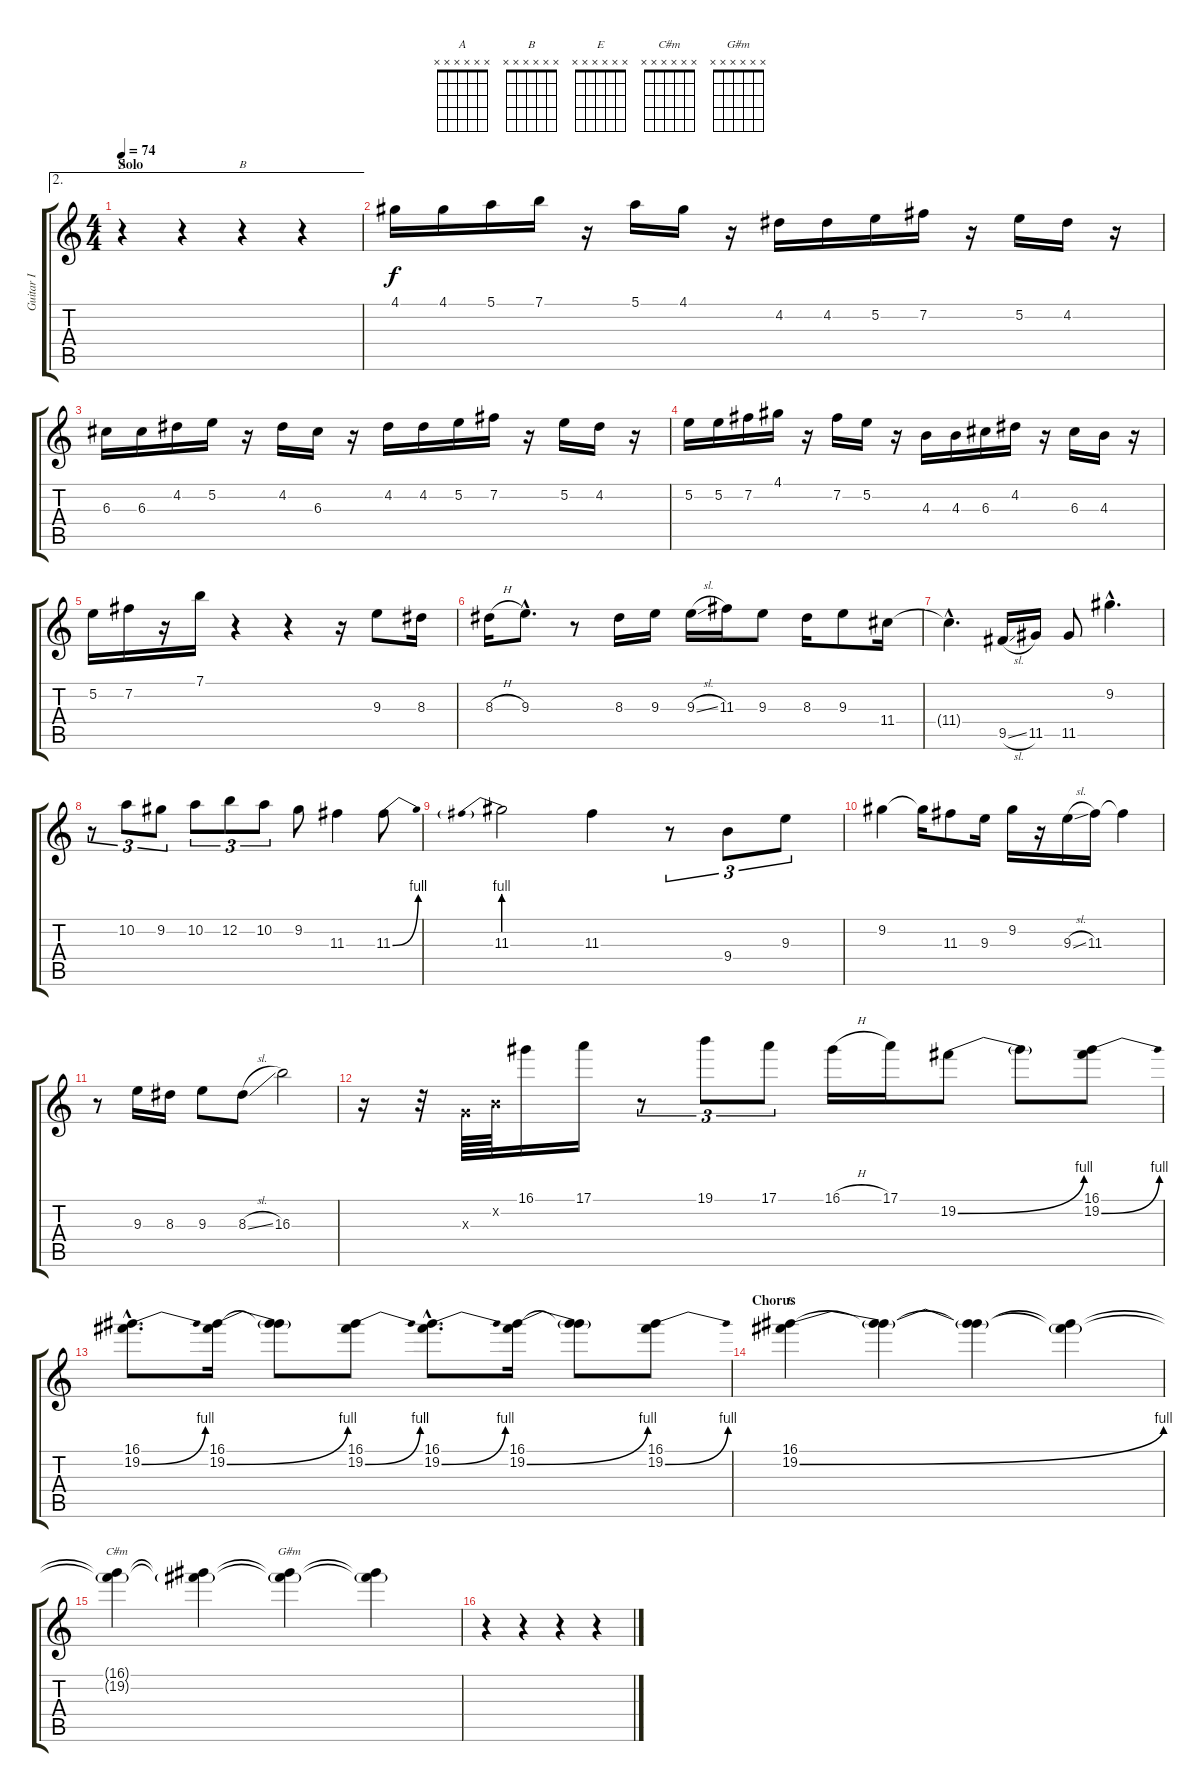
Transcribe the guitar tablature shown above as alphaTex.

\track ("Guitar I" "Guitar I") {instrument electricguitarclean}
\staff {score tabs}
\tuning (E4 B3 G3 D3 A2 E2) {hide}
\chord ("A" x x x x x x)
\chord ("B" x x x x x x)
\chord ("E" x x x x x x)
\chord ("C#m" x x x x x x)
\chord ("G#m" x x x x x x)
\ae 2
\ts (4 4)
\section ("" "Solo")
\tempo 74
\clef g2
\ks c
r.4{ch "A" dy f} r.4 r.4{ch "B"} r.4 |
4.1.16{volume 10 instrument electricguitarmuted} 4.1.16 5.1.16 7.1.16 r.16 5.1.16 4.1.16 r.16 4.2.16 4.2.16 5.2.16 7.2.16 r.16 5.2.16 4.2.16 r.16 |
6.3.16 6.3.16 4.2.16 5.2.16 r.16 4.2.16 6.3.16 r.16 4.2.16 4.2.16 5.2.16 7.2.16 r.16 5.2.16 4.2.16 r.16 |
5.2.16 5.2.16 7.2.16 4.1.16 r.16 7.2.16 5.2.16 r.16 4.3.16 4.3.16 6.3.16 4.2.16 r.16 6.3.16 4.3.16 r.16 |
5.2.16 7.2.16 r.16 7.1.16 r.4 r.4 r.16{volume 13 instrument distortionguitar} 9.3.8 8.3.16 |
8.3{h}.16 9.3{hac}.8{d} r.8 8.3.16 9.3.16 9.3{sl}.16 11.3.16 9.3.8 8.3.16 9.3.8 11.4.16 |
11.4{hac t}.4{d} 9.5{sl}.16 11.5.16 11.5.8 9.2{hac}.4{d} |
r.8{tu (3 2)} 10.2.8{tu (3 2)} 9.2.8{tu (3 2)} 10.2.8{tu (3 2)} 12.2.8{tu (3 2)} 10.2.8{tu (3 2)} 9.2.8 11.3.4 11.3{be (bend 0 0 60 4)}.8 |
11.3{be (prebend 0 4 60 4)}.2 11.3.4 r.8{tu (3 2)} 9.4.8{tu (3 2)} 9.3.8{tu (3 2)} |
9.2.4 9.2{t}.16 11.3.8 9.3.16 9.2.16 r.16 9.3{sl}.16 11.3.16 11.3{t}.4 |
r.8 9.3.16 8.3.16 9.3.8 8.3{sl}.8 16.3.2 |
r.16 r.32 0.3{x}.64 0.2{x}.64 16.1.16 17.1.16 r.8{tu (3 2)} 19.1.8{tu (3 2)} 17.1.8{tu (3 2)} 16.1{h}.16 17.1.16 19.2{be (bend 0 0 60 4)}.8 19.2{t}.8 (16.1 19.2{be (bend 0 0 60 4)}).8 |
(16.1{hac} 19.2{be (bend 0 0 60 4) hac}).8{d} (16.1 19.2{be (bend 0 0 60 4)}).16 (16.1{t} 19.2{t}).8 (16.1 19.2{be (bend 0 0 60 4)}).8 (16.1{hac} 19.2{be (bend 0 0 60 4) hac}).8{d} (16.1 19.2{be (bend 0 0 60 4)}).16 (16.1{t} 19.2{t}).8 (16.1 19.2{be (bend 0 0 60 4)}).8 |
\section ("" "Chorus")
(16.1 19.2{be (bend 0 0 60 4)}).4{ch "E" volume 2} (16.1{t} 19.2{t}).4 (16.1{t} 19.2{t}).4 (16.1{t} 19.2{t}).4 |
(16.1{t} 19.2{t}).4{ch "C#m"} (16.1{t} 19.2{t}).4 (16.1{t} 19.2{t}).4{ch "G#m"} (16.1{t} 19.2{t}).4 |
r.4 r.4 r.4 r.4
